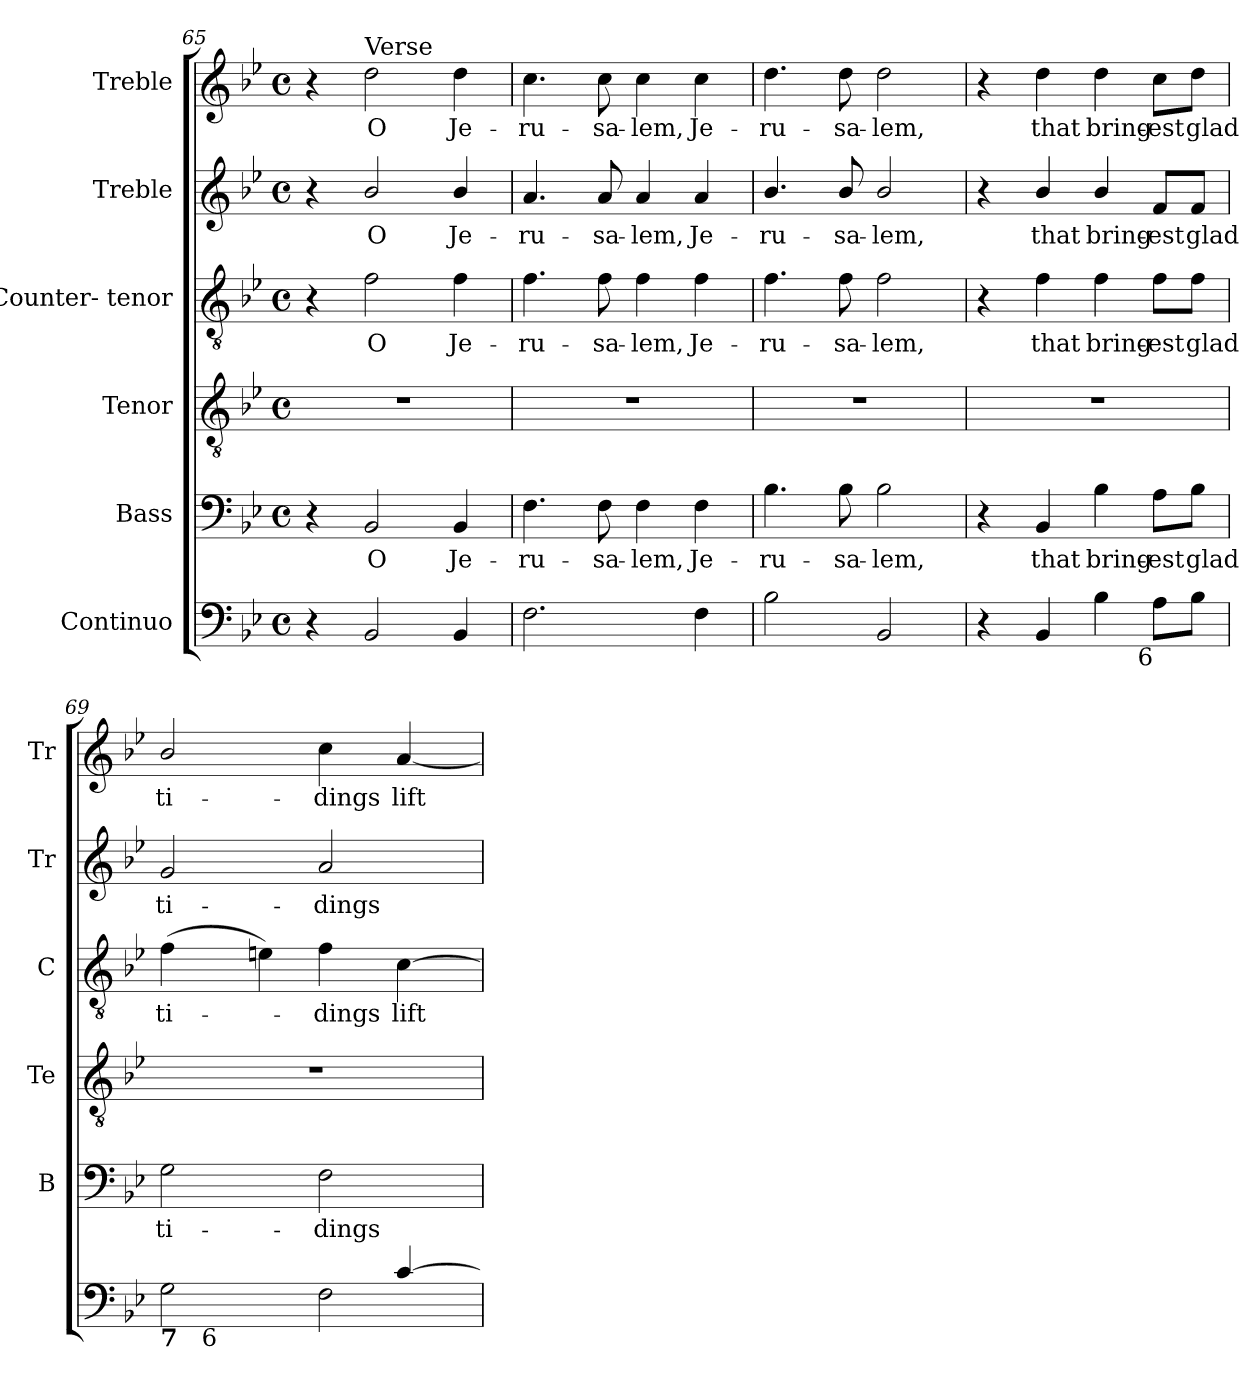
**kern	**kern	**text	**kern	**kern	**text	**kern	**text	**kern	**text
*part6	*part5	*part5	*part4	*part3	*part3	*part2	*part2	*part1	*part1
*staff6	*staff5	*staff5	*staff4	*staff3	*staff3	*staff2	*staff2	*staff1	*staff1
*I"Continuo	*I"Bass	*	*I"Tenor	*I"Counter- tenor	*	*I"Treble	*	*I"Treble	*
*	*I'B	*	*I'Te	*I'C	*	*I'Tr	*	*I'Tr	*
!!LO:PB:g=z
*clefF4	*clefF4	*	*clefGv2	*clefGv2	*	*clefG2	*	*clefG2	*
*	*	*	*ITrd7c12	*ITrd7c12	*	*	*	*	*
*k[b-e-]	*k[b-e-]	*	*k[b-e-]	*k[b-e-]	*	*k[b-e-]	*	*k[b-e-]	*
*B-:	*B-:	*	*B-:	*B-:	*	*B-:	*	*B-:	*
*M4/4	*M4/4	*	*M4/4	*M4/4	*	*M4/4	*	*M4/4	*
*met(c)	*met(c)	*	*met(c)	*met(c)	*	*met(c)	*	*met(c)	*
=65	=65	=65	=65	=65	=65	=65	=65	=65	=65
4r	4r	.	1r	4r	.	4r	.	4r	.
!	!	!LO:LY:b:color=#000000	!	!	!	!	!	!	!
!	!	!	!	!	!LO:LY:b:color=#000000	!	!	!	!
!	!	!	!	!	!	!	!LO:LY:b:color=#000000	!	!
!	!	!	!	!	!	!	!	!LO:TX:a:t=Verse	!
!	!	!	!	!	!	!	!	!	!LO:LY:b:color=#000000
2BB-i/	2BB-i/	O	.	2Fi\	O	2b-i/	O	2ddi\	O
!	!	!LO:LY:b:color=#000000	!	!	!	!	!	!	!
!	!	!	!	!	!LO:LY:b:color=#000000	!	!	!	!
!	!	!	!	!	!	!	!LO:LY:b:color=#000000	!	!
!	!	!	!	!	!	!	!	!	!LO:LY:b:color=#000000
4BB-i/	4BB-i/	Je-	.	4Fi\	Je-	4b-i/	Je-	4ddi\	Je-
=66	=66	=66	=66	=66	=66	=66	=66	=66	=66
!	!	!LO:LY:b:color=#000000	!	!	!	!	!	!	!
!	!	!	!	!	!LO:LY:b:color=#000000	!	!	!	!
!	!	!	!	!	!	!	!LO:LY:b:color=#000000	!	!
!	!	!	!	!	!	!	!	!	!LO:LY:b:color=#000000
2.Fi\	4.Fi\	-ru-	1r	4.Fi\	-ru-	4.ai/	-ru-	4.cci\	-ru-
!	!	!LO:LY:b:color=#000000	!	!	!	!	!	!	!
!	!	!	!	!	!LO:LY:b:color=#000000	!	!	!	!
!	!	!	!	!	!	!	!LO:LY:b:color=#000000	!	!
!	!	!	!	!	!	!	!	!	!LO:LY:b:color=#000000
.	8Fi\	-sa-	.	8Fi\	-sa-	8ai/	-sa-	8cci\	-sa-
!	!	!LO:LY:b:color=#000000	!	!	!	!	!	!	!
!	!	!	!	!	!LO:LY:b:color=#000000	!	!	!	!
!	!	!	!	!	!	!	!LO:LY:b:color=#000000	!	!
!	!	!	!	!	!	!	!	!	!LO:LY:b:color=#000000
.	4Fi\	-lem,	.	4Fi\	-lem,	4ai/	-lem,	4cci\	-lem,
!	!	!LO:LY:b:color=#000000	!	!	!	!	!	!	!
!	!	!	!	!	!LO:LY:b:color=#000000	!	!	!	!
!	!	!	!	!	!	!	!LO:LY:b:color=#000000	!	!
!	!	!	!	!	!	!	!	!	!LO:LY:b:color=#000000
4Fi\	4Fi\	Je-	.	4Fi\	Je-	4ai/	Je-	4cci\	Je-
=67	=67	=67	=67	=67	=67	=67	=67	=67	=67
!	!	!LO:LY:b:color=#000000	!	!	!	!	!	!	!
!	!	!	!	!	!LO:LY:b:color=#000000	!	!	!	!
!	!	!	!	!	!	!	!LO:LY:b:color=#000000	!	!
!	!	!	!	!	!	!	!	!	!LO:LY:b:color=#000000
2B-i\	4.B-i\	-ru-	1r	4.Fi\	-ru-	4.b-i/	-ru-	4.ddi\	-ru-
!	!	!LO:LY:b:color=#000000	!	!	!	!	!	!	!
!	!	!	!	!	!LO:LY:b:color=#000000	!	!	!	!
!	!	!	!	!	!	!	!LO:LY:b:color=#000000	!	!
!	!	!	!	!	!	!	!	!	!LO:LY:b:color=#000000
.	8B-i\	-sa-	.	8Fi\	-sa-	8b-i/	-sa-	8ddi\	-sa-
!	!	!LO:LY:b:color=#000000	!	!	!	!	!	!	!
!	!	!	!	!	!LO:LY:b:color=#000000	!	!	!	!
!	!	!	!	!	!	!	!LO:LY:b:color=#000000	!	!
!	!	!	!	!	!	!	!	!	!LO:LY:b:color=#000000
2BB-i/	2B-i\	-lem,	.	2Fi\	-lem,	2b-i/	-lem,	2ddi\	-lem,
=68	=68	=68	=68	=68	=68	=68	=68	=68	=68
4r	4r	.	1r	4r	.	4r	.	4r	.
!	!	!LO:LY:b:color=#000000	!	!	!	!	!	!	!
!	!	!	!	!	!LO:LY:b:color=#000000	!	!	!	!
!	!	!	!	!	!	!	!LO:LY:b:color=#000000	!	!
!	!	!	!	!	!	!	!	!	!LO:LY:b:color=#000000
4BB-i/	4BB-i/	that	.	4Fi\	that	4b-i/	that	4ddi\	that
!	!	!LO:LY:b:color=#000000	!	!	!	!	!	!	!
!	!	!	!	!	!LO:LY:b:color=#000000	!	!	!	!
!	!	!	!	!	!	!	!LO:LY:b:color=#000000	!	!
!	!	!	!	!	!	!	!	!	!LO:LY:b:color=#000000
4B-i\	4B-i\	bring-	.	4Fi\	bring-	4b-i/	bring-	4ddi\	bring-
!	!	!LO:LY:b:color=#000000	!	!	!	!	!	!	!
!	!	!	!	!	!LO:LY:b:color=#000000	!	!	!	!
!	!	!	!	!	!	!	!LO:LY:b:color=#000000	!	!
!LO:TX:b:rj:t=6	!	!	!	!	!	!	!	!	!
!	!	!	!	!	!	!	!	!	!LO:LY:b:color=#000000
8Ai\L	8Ai\L	-est	.	8Fi\L	-est	8fi/L	-est	8cci\L	-est
!	!	!LO:LY:b:color=#000000	!	!	!	!	!	!	!
!	!	!	!	!	!LO:LY:b:color=#000000	!	!	!	!
!	!	!	!	!	!	!	!LO:LY:b:color=#000000	!	!
!	!	!	!	!	!	!	!	!	!LO:LY:b:color=#000000
8B-i\J	8B-i\J	glad	.	8Fi\J	glad	8fi/J	glad	8ddi\J	glad
=69	=69	=69	=69	=69	=69	=69	=69	=69	=69
*^	*	*	*	*	*	*	*	*	*
!	!	!	!LO:LY:b:color=#000000	!	!	!	!	!	!	!
!	!	!	!	!	!	!LO:LY:b:color=#000000	!	!	!	!
!	!	!	!	!	!	!	!	!LO:LY:b:color=#000000	!	!
!LO:TX:b:B:t=7	!	!	!	!	!	!	!	!	!	!
!	!	!	!	!	!	!	!	!	!	!LO:LY:b:color=#000000
*	*^	*	*	*	*	*	*	*	*	*
2ryy	2Gi\	16ryy	2Gi\	ti-	1r	(4Fi\	ti-	2gi/	ti-	2b-i/	ti-
.	.	32ryy	.	.	.	.	.	.	.	.	.
.	.	64ryy	.	.	.	.	.	.	.	.	.
.	.	512ryy	.	.	.	.	.	.	.	.	.
!	!	!LO:TX:b:rj:t=6	!	!	!	!	!	!	!	!	!
.	.	2ryy	.	.	.	.	.	.	.	.	.
.	.	.	.	.	.	4Eni\)	.	.	.	.	.
!	!	!	!	!LO:LY:b:color=#000000	!	!	!	!	!	!	!
!	!	!	!	!	!	!	!LO:LY:b:color=#000000	!	!	!	!
!	!	!	!	!	!	!	!	!	!LO:LY:b:color=#000000	!	!
!	!	!	!	!	!	!	!	!	!	!	!LO:LY:b:color=#000000
4ryy	2Fi\	.	2Fi\	-dings	.	4Fi\	-dings	2ai/	-dings	4cci\	-dings
.	.	4ryy	.	.	.	.	.	.	.	.	.
!	!	!	!	!	!	!	!LO:LY:b:color=#000000	!	!	!	!
!	!	!	!	!	!	!	!	!	!	!	!LO:LY:b:color=#000000
[4ci/	.	.	.	.	.	[4Ci\	lift	.	.	[4ai/	lift
.	.	8ryy	.	.	.	.	.	.	.	.	.
.	.	128..ryy	.	.	.	.	.	.	.	.	.
*v	*v	*v	*	*	*	*	*	*	*	*	*
=	=	=	=	=	=	=	=	=	=
*-	*-	*-	*-	*-	*-	*-	*-	*-	*-
